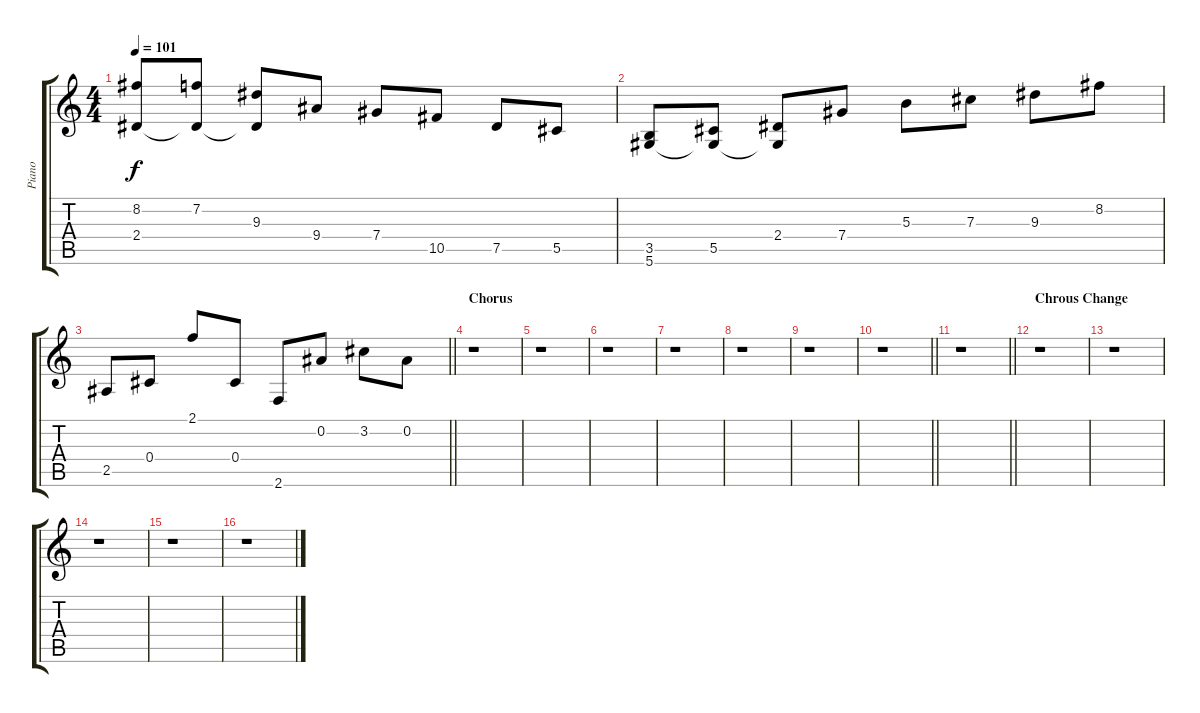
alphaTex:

\track ("Piano" "Piano") {instrument brightacousticpiano}
\staff {score tabs}
\tuning (Eb5 Bb4 Gb4 Db4 Ab3 Eb3) {hide}
\ts (4 4)
\tempo 101
\clef g2
\ks c
(8.2 2.4).8{dy f} (7.2 2.4{t}).8 (9.3 2.4{t}).8 9.4.8 7.4.8 10.5.8 7.5.8 5.5.8 |
(3.5 5.6).8 (5.5 5.6{t}).8 (2.4 5.6{t}).8 7.4.8 5.3.8 7.3.8 9.3.8 8.2.8 |
\barLineRight lightlight
2.5.8 0.4.8 2.1.8 0.4.8 2.6.8 0.2.8 3.2.8 0.2.8 |
\section ("" "Chorus")
r.1 |
r.1 |
r.1 |
r.1 |
r.1 |
r.1 |
\barLineRight lightlight
r.1 |
\barLineRight lightlight
r.1 |
\section ("" "Chrous Change")
r.1 |
r.1 |
r.1 |
r.1 |
r.1
